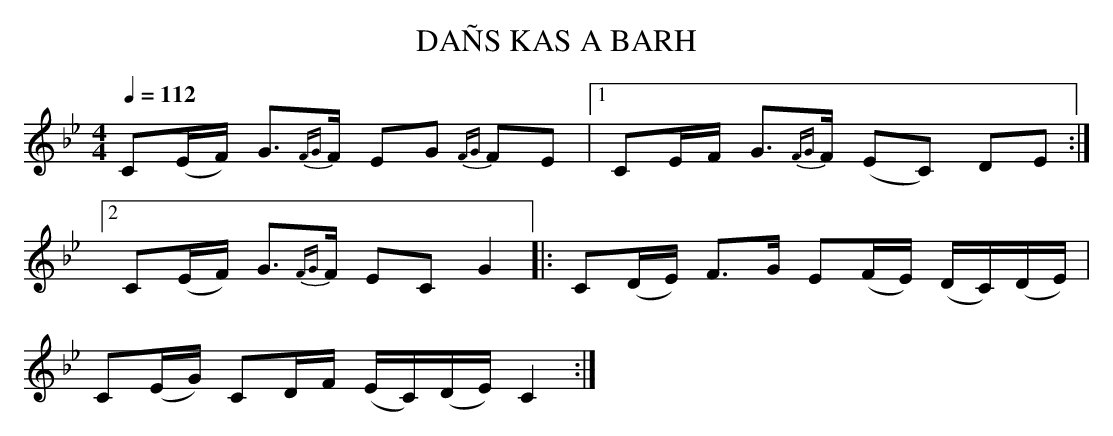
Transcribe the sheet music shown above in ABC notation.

X:1
T:DAÑS KAS A BARH
Q:1/4=112
M:4/4
L:1/8
K:Bb %% pentachordal type A' (minor)
C(E/F/) G>{FG}F EG {FG}FE |1 CE/F/ G>{FG}F (EC) DE :|2
C(E/F/) G>{FG}F EC G2 |: C(D/E/) F>G E(F/E/) (D/C/)(D/E/) |
C(E/G/) CD/F/ (E/C/)(D/E/) C2 :|
